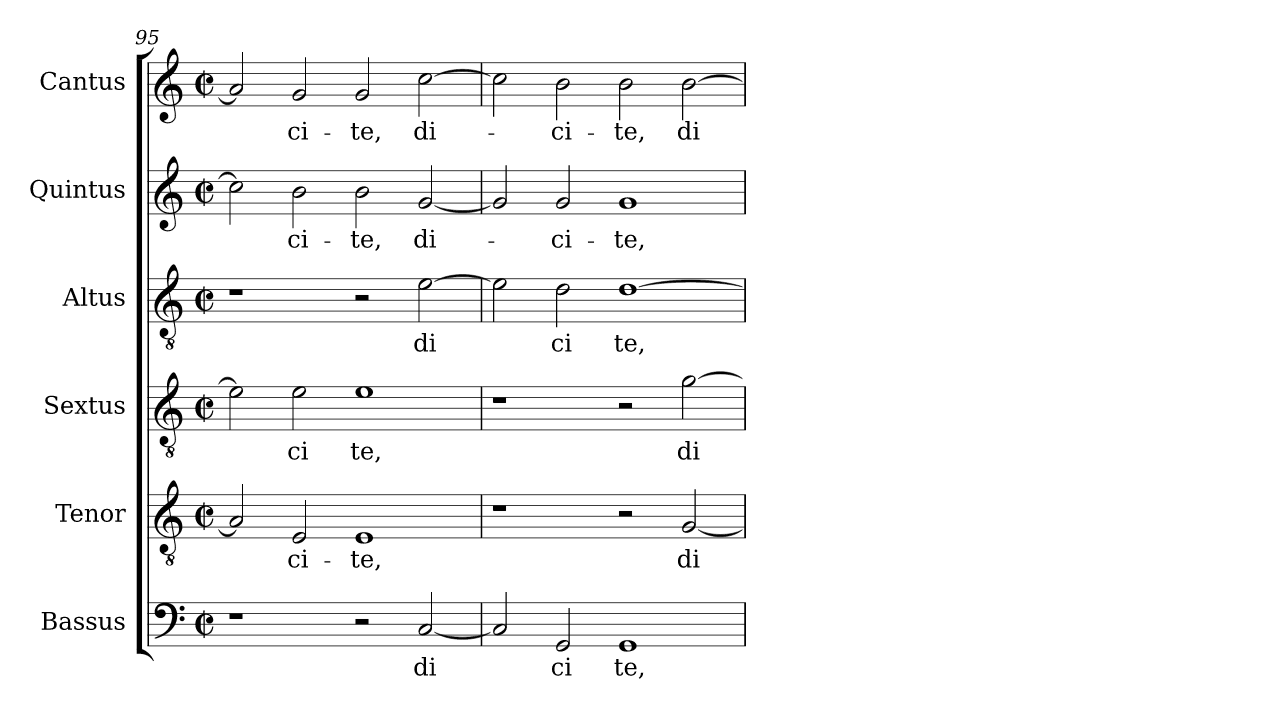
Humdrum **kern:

**kern	**text	**kern	**text	**kern	**text	**kern	**text	**kern	**text	**kern	**text
*part6	*part6	*part5	*part5	*part4	*part4	*part3	*part3	*part2	*part2	*part1	*part1
*staff6	*staff6	*staff5	*staff5	*staff4	*staff4	*staff3	*staff3	*staff2	*staff2	*staff1	*staff1
*I"Bassus	*	*I"Tenor	*	*I"Sextus	*	*I"Altus	*	*I"Quintus	*	*I"Cantus	*
*clefF4	*	*clefGv2	*	*clefGv2	*	*clefGv2	*	*clefG2	*	*clefG2	*
*M2/2	*	*M2/2	*	*M2/2	*	*M2/2	*	*M2/2	*	*M2/2	*
*met(c|)	*	*met(c|)	*	*met(c|)	*	*met(c|)	*	*met(c|)	*	*met(c|)	*
=95	=95	=95	=95	=95	=95	=95	=95	=95	=95	=95	=95
1r	.	2A/]	.	2e\]	.	1r	.	2cc\]	.	2a/]	.
!	!	!	!LO:LY:b:cj	!	!LO:LY:b:cj	!	!	!	!LO:LY:b:cj	!	!LO:LY:b:cj
.	.	2E/	-ci-	2e\	ci	.	.	2b\	-ci-	2g/	-ci-
!	!	!	!LO:LY:b:cj	!	!LO:LY:b:cj	!	!	!	!LO:LY:b:cj	!	!LO:LY:b:cj
2r	.	1E	-te,	1e	te,	2r	.	2b\	-te,	2g/	-te,
!	!LO:LY:b:cj	!	!	!	!	!	!LO:LY:b:cj	!	!LO:LY:b:cj	!	!LO:LY:b:cj
[<2C/	di	.	.	.	.	[>2e\	di	[<2g/	di-	[>2cc\	di-
=96	=96	=96	=96	=96	=96	=96	=96	=96	=96	=96	=96
2C/]	.	1r	.	1r	.	2e\]	.	2g/]	.	2cc\]	.
!	!LO:LY:b:cj	!	!	!	!	!	!LO:LY:b:cj	!	!LO:LY:b:cj	!	!LO:LY:b:cj
2GG/	ci	.	.	.	.	2d\	ci	2g/	-ci-	2b\	-ci-
!	!LO:LY:b:cj	!	!	!	!	!	!LO:LY:b:cj	!	!LO:LY:b:cj	!	!LO:LY:b:cj
1GG	te,	2r	.	2r	.	[>1d	te,	1g	-te,	2b\	-te,
!	!	!	!LO:LY:b:cj	!	!LO:LY:b:cj	!	!	!	!	!	!LO:LY:b:cj
.	.	[<2G/	di-	[>2g\	di	.	.	.	.	[>2b\	di-
=	=	=	=	=	=	=	=	=	=	=	=
*-	*-	*-	*-	*-	*-	*-	*-	*-	*-	*-	*-
